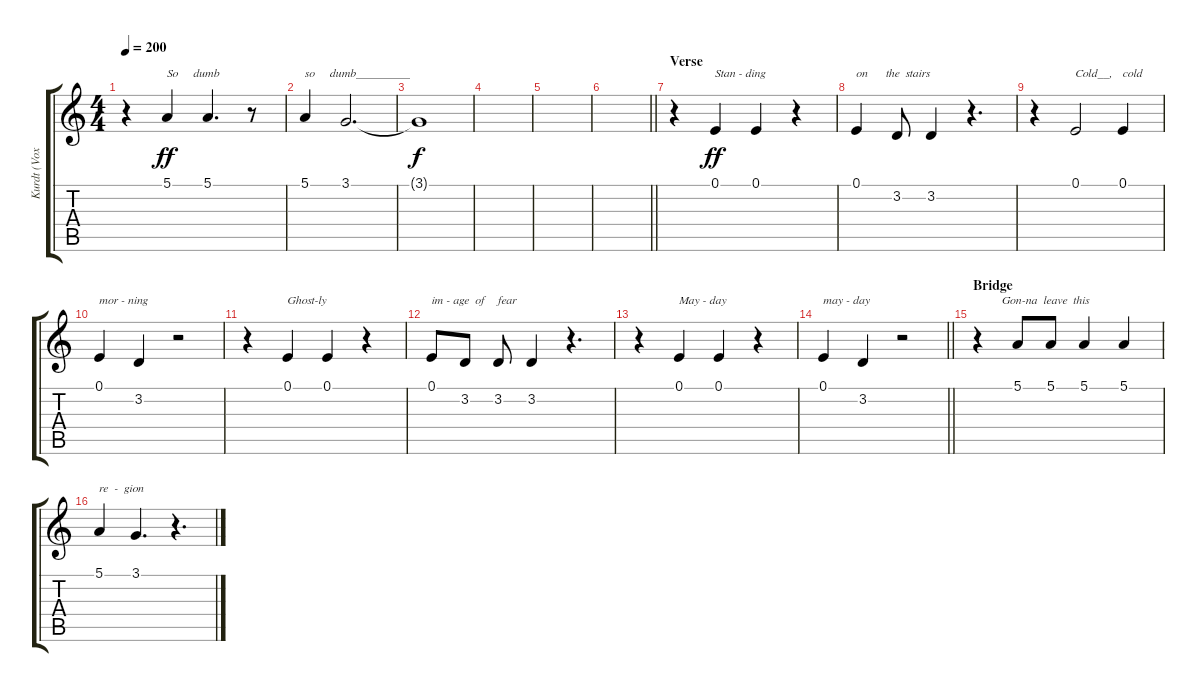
\track ("Kurdt (Vox)" "Kurdt (Vox") {instrument synthvoice}
\staff {score tabs}
\tuning (E4 B3 G3 D3 A2 E2) {hide}
\ts (4 4)
\tempo 200
\clef g2
\ks c
r.4{dy ff} 5.1.4{txt "So     dumb"} 5.1.4{d} r.8 |
5.1.4{txt "so     dumb_________"} 3.1.2{d} |
3.1{t}.1{dy f volume 5} |
|
|
\barLineRight lightlight
|
\section ("" "Verse")
r.4 0.1.4{txt "Stan - ding" dy ff} 0.1.4 r.4 |
0.1.4{txt "on      the  stairs"} 3.2.8 3.2.4 r.4{d} |
r.4 0.1.2{txt "Cold__,"} 0.1.4{txt "cold"} |
0.1.4{txt "mor - ning"} 3.2.4 r.2 |
r.4 0.1.4{txt "Ghost-ly"} 0.1.4 r.4 |
0.1.8{txt "im - age  of    fear"} 3.2.8 3.2.8 3.2.4 r.4{d} |
r.4 0.1.4{txt "May - day"} 0.1.4 r.4 |
\barLineRight lightlight
0.1.4{txt "may - day"} 3.2.4 r.2 |
\section ("" "Bridge")
r.4{txt "        Gon-na  leave  this"} 5.1.8 5.1.8 5.1.4 5.1.4 |
5.1.4{txt "re  -  gion"} 3.1.4{d} r.4{d}
